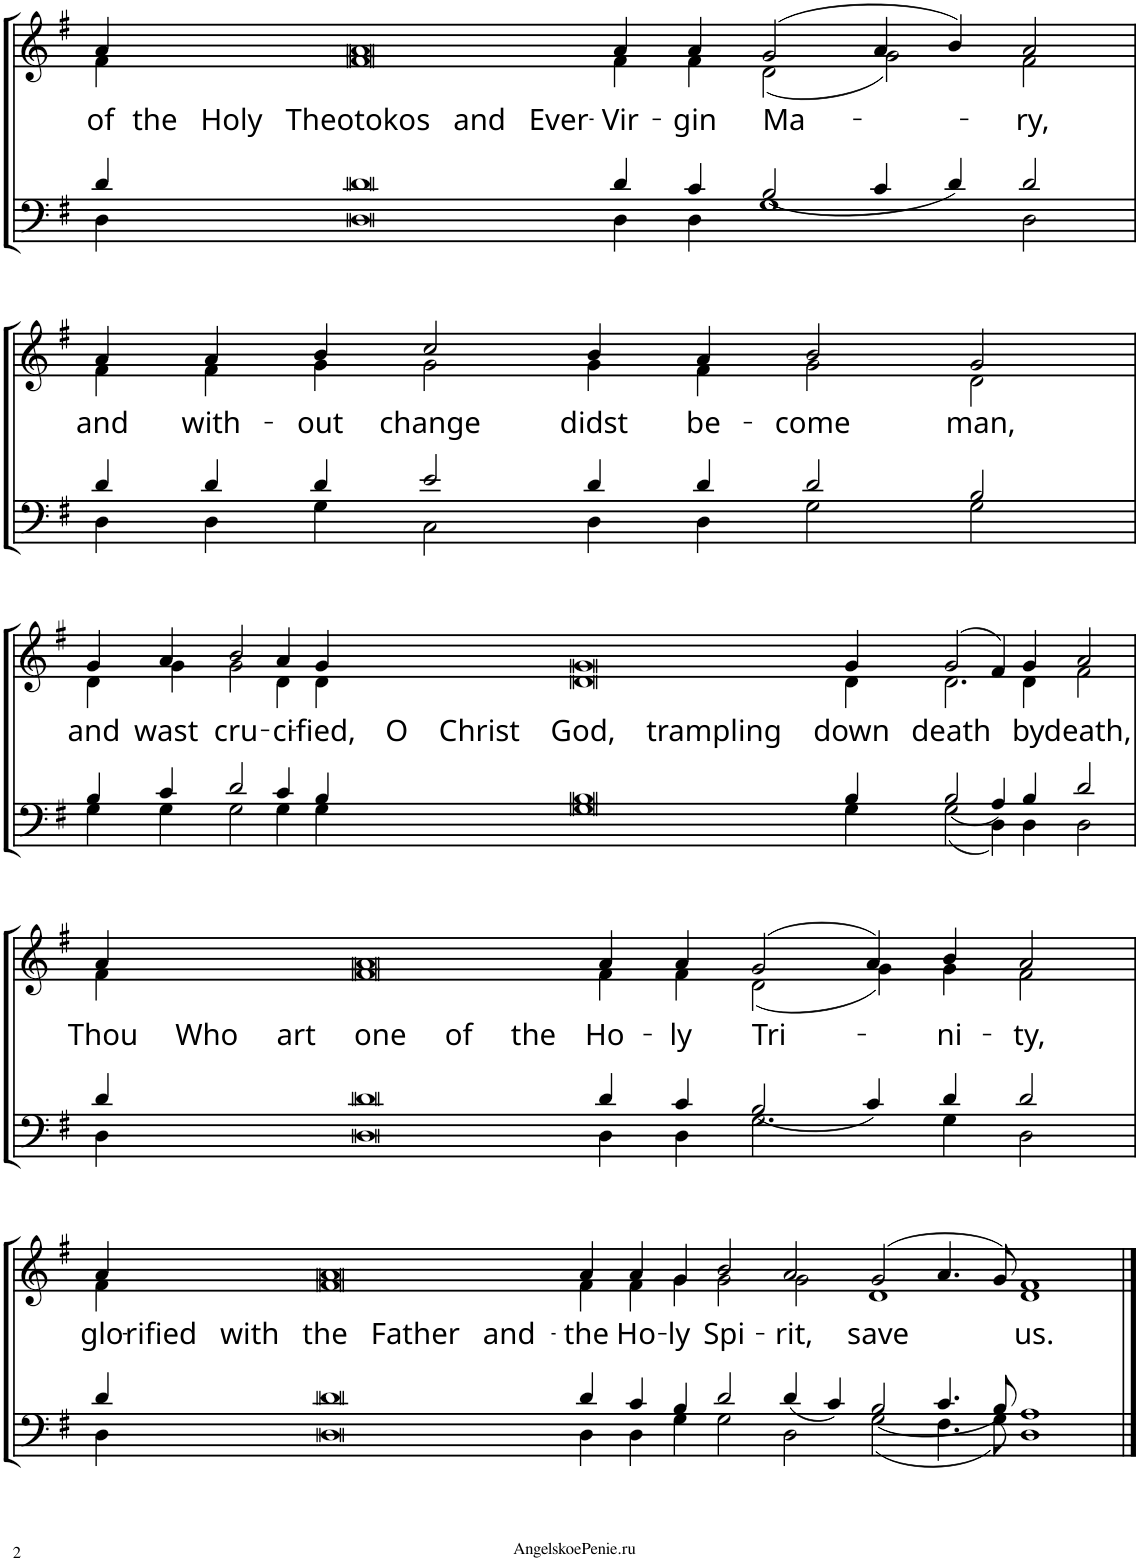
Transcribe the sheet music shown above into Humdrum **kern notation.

**kern	**kern	**text
*part1	*part1	*part1
*staff2	*staff1	*staff1
*I"Piano	*	*
*I'Pno.	*	*
!!LO:PB:g=z
*clefF4	*clefG2	*
*k[f#]	*k[f#]	*
*M63/4	*M63/4	*
=5	=5	=5
*^	*^	*
*	*^	*	*	*
!	!	!	!	!	!LO:LY:b
000ryy	4d/	4D\	4a/	4f#\	of
!	!	!	!	!	!LO:LY:b
.	4d	4D	4a	4f#	-the Holy Theotokos and Ever-
!	!	!	!	!	!LO:LY:b
.	4d/	4D\	4a/	4f#\	-Vir-
!	!	!	!	!	!LO:LY:b
.	4c/	4D\	4a/	4f#\	-gin
!	!	!	!	!	!LO:LY:b
.	2B/	1G	(2g/	(2d\	Ma-
.	4c/	.	4a/	2g\)	.
.	4d/	.	4b/)	.	.
!	!	!	!	!	!LO:LY:b
.	2d/	2D\	2a/	2f#\	-ry,
.	1ryy	1ryy	000ryy	000ryy	.
.	1ryy	1ryy	.	.	.
.	1ryy	1ryy	.	.	.
.	1ryy	1ryy	.	.	.
.	1ryy	1ryy	.	.	.
.	1ryy	1ryy	.	.	.
4%31ryy	.	.	.	.	.
.	1ryy	1ryy	.	.	.
.	1ryy	1ryy	.	.	.
.	1ryy	1ryy	00ryy	00ryy	.
.	1ryy	1ryy	.	.	.
.	1ryy	1ryy	.	.	.
.	1ryy	1ryy	.	.	.
.	1ryy	1ryy	1ryy	1ryy	.
.	4ryy	4ryy	4ryy	4ryy	.
!!LO:LB:g=z	!!
=6	=6	=6	=6	=6	=6
!	!	!	!	!	!LO:LY:b
000ryy	4d/	4D\	4a/	4f#\	and
!	!	!	!	!	!LO:LY:b
.	4d/	4D\	4a/	4f#\	with-
!	!	!	!	!	!LO:LY:b
.	4d/	4G\	4b/	4g\	-out
!	!	!	!	!	!LO:LY:b
.	2e/	2C\	2cc/	2g\	change
!	!	!	!	!	!LO:LY:b
.	4d/	4D\	4b/	4g\	didst
!	!	!	!	!	!LO:LY:b
.	4d/	4D\	4a/	4f#\	be-
!	!	!	!	!	!LO:LY:b
.	2d/	2G\	2b/	2g\	-come
!	!	!	!	!	!LO:LY:b
.	2B/	2G\	2g/	2d\	man,
.	1ryy	1ryy	000ryy	000ryy	.
.	000.ryy	000.ryy	.	.	.
4%31ryy	.	.	.	.	.
.	.	.	00ryy	00ryy	.
.	.	.	1ryy	1ryy	.
!!LO:LB:g=z	!!
=7	=7	=7	=7	=7	=7
!	!	!	!	!	!LO:LY:b
000ryy	4B/	4G\	4g/	4d\	and
!	!	!	!	!	!LO:LY:b
.	4c/	4G\	4a/	4g\	wast
!	!	!	!	!	!LO:LY:b
.	2d/	2G\	2b/	2g\	cru-
!	!	!	!	!	!LO:LY:b
.	4c/	4G\	4a/	4d\	-ci-
!	!	!	!	!	!LO:LY:b
.	4B/	4G\	4g/	4d\	-fied,
!	!	!	!	!	!LO:LY:b
.	4B	4G	4g	4d	O Christ God, trampling
!	!	!	!	!	!LO:LY:b
.	4B/	4G\	4g/	4d\	down
!	!	!	!	!	!LO:LY:b
.	2B/	2G\	(2g/	2.d\	death
.	4A/	4D\	4f#/)	.	.
!	!	!	!	!	!LO:LY:b
.	4B/	4D\	4g/	4d\	by
!	!	!	!	!	!LO:LY:b
.	2d/	2D\	2a/	2f#\	death,
.	1ryy	1ryy	000ryy	000ryy	.
.	1ryy	1ryy	.	.	.
.	1ryy	1ryy	.	.	.
.	1ryy	1ryy	.	.	.
.	1ryy	1ryy	.	.	.
4%31ryy	.	.	.	.	.
.	1ryy	1ryy	.	.	.
.	1ryy	1ryy	.	.	.
.	1ryy	1ryy	.	.	.
.	1ryy	1ryy	00ryy	00ryy	.
.	1ryy	1ryy	.	.	.
.	1ryy	1ryy	.	.	.
.	1ryy	1ryy	.	.	.
.	4ryy	4ryy	4ryy	4ryy	.
!!LO:LB:g=z	!!
=8	=8	=8	=8	=8	=8
!	!	!	!	!	!LO:LY:b
000ryy	4d/	4D\	4a/	4f#\	Thou
!	!	!	!	!	!LO:LY:b
.	4d	4D	4a	4f#	Who art one of the
!	!	!	!	!	!LO:LY:b
.	4d/	4D\	4a/	4f#\	-Ho-
!	!	!	!	!	!LO:LY:b
.	4c/	4D\	4a/	4f#\	-ly
!	!	!	!	!	!LO:LY:b
.	2B/	2.G\	(2g/	(2d\	Tri-
.	4c/	.	4a/)	4g\)	.
!	!	!	!	!	!LO:LY:b
.	4d/	4G\	4b/	4g\	-ni-
!	!	!	!	!	!LO:LY:b
.	2d/	2D\	2a/	2f#\	-ty,
.	1ryy	1ryy	000ryy	000ryy	.
.	1ryy	1ryy	.	.	.
.	1ryy	1ryy	.	.	.
.	1ryy	1ryy	.	.	.
.	1ryy	1ryy	.	.	.
.	1ryy	1ryy	.	.	.
4%31ryy	.	.	.	.	.
.	1ryy	1ryy	.	.	.
.	1ryy	1ryy	.	.	.
.	1ryy	1ryy	00ryy	00ryy	.
.	1ryy	1ryy	.	.	.
.	1ryy	1ryy	.	.	.
.	1ryy	1ryy	.	.	.
.	1ryy	1ryy	1ryy	1ryy	.
.	4ryy	4ryy	4ryy	4ryy	.
!!LO:LB:g=z	!!
=9	=9	=9	=9	=9	=9
!	!	!	!	!	!LO:LY:b
000ryy	4d/	4D\	4a/	4f#\	glo-
!	!	!	!	!	!LO:LY:b
.	4d	4D	4a	4f#	-rified with the Father and-
!	!	!	!	!	!LO:LY:b
.	4d/	4D\	4a/	4f#\	the
!	!	!	!	!	!LO:LY:b
.	4c/	4D\	4a/	4f#\	Ho-
!	!	!	!	!	!LO:LY:b
.	4B/	4G\	4g/	4g\	-ly
!	!	!	!	!	!LO:LY:b
.	2d/	2G\	2b/	2g\	Spi-
!	!	!	!	!	!LO:LY:b
.	4d/	2D\	2a/	2g\	-rit,
.	4c/	.	.	.	.
!	!	!	!	!	!LO:LY:b
.	2B/	2G\	(2g/	1d	save
.	4.c/	4.F#\	4.a/	.	.
.	8B/	8G\	8g/)	.	.
!	!	!	!	!	!LO:LY:b
.	1A	1D	1f#	1d	us.
.	1ryy	1ryy	000ryy	000ryy	.
.	1ryy	1ryy	.	.	.
.	1ryy	1ryy	.	.	.
.	1ryy	1ryy	.	.	.
4%31ryy	.	.	.	.	.
.	2%15ryy	2%15ryy	.	.	.
.	.	.	2%7ryy	2%7ryy	.
*v	*v	*v	*	*	*
*	*v	*v	*
==	==	==
*-	*-	*-
